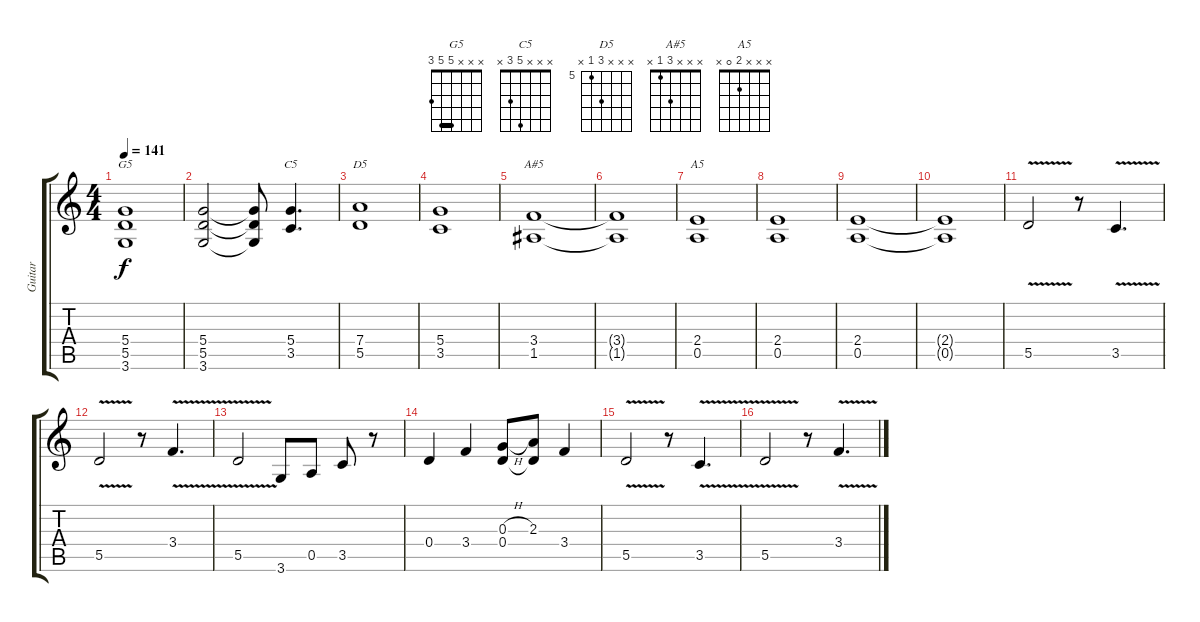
\track ("Guitar" "Guitar") {instrument overdrivenguitar}
\staff {score tabs}
\tuning (E4 B3 G3 D3 A2 E2) {hide}
\chord ("G5" x x x 5 5 3) {barre 5}
\chord ("C5" x x x 5 3 x)
\chord ("D5" x x x 7 5 x) {firstfret 5}
\chord ("A#5" x x x 3 1 x)
\chord ("A5" x x x 2 0 x)
\ts (4 4)
\tempo 141
\clef g2
\ks c
(5.4 5.5 3.6).1{ch "G5" dy f} |
(5.4 5.5 3.6).2 (5.4{t} 5.5{t} 3.6{t}).8 (5.4 3.5).4{d ch "C5"} |
(7.4 5.5).1{ch "D5"} |
(5.4 3.5).1 |
(3.4 1.5).1{ch "A#5"} |
(3.4{t} 1.5{t}).1 |
(2.4 0.5).1{ch "A5"} |
(2.4 0.5).1 |
(2.4 0.5).1 |
(2.4{t} 0.5{t}).1 |
5.5{v}.2 r.8 3.5{v}.4{d} |
5.5{v}.2 r.8 3.4{v}.4{d} |
5.5{v}.2 3.6.8 0.5.8 3.5.8 r.8 |
0.4.4 3.4.4 (0.3{h} 0.4).8 (2.3 0.4{t}).8 3.4.4 |
5.5{v}.2 r.8 3.5{v}.4{d} |
5.5{v}.2 r.8 3.4{v}.4{d}
